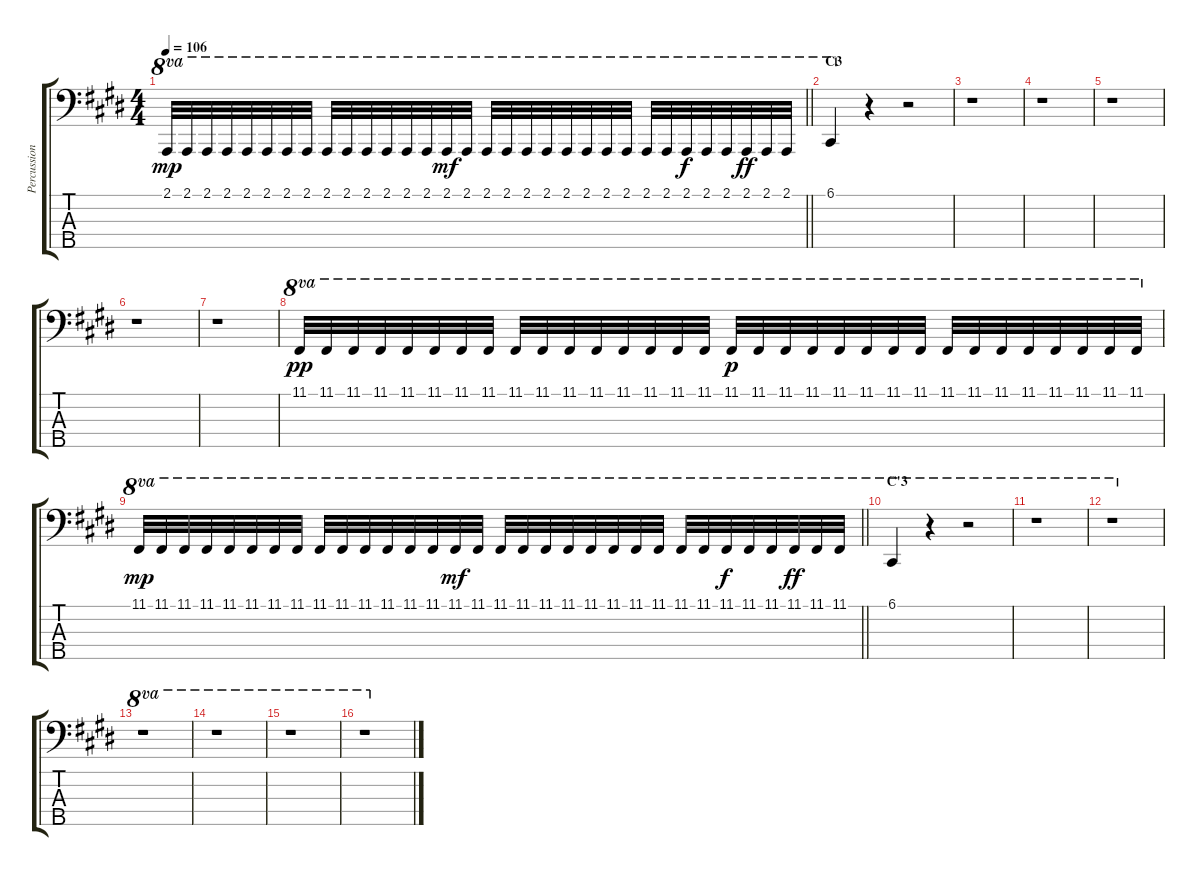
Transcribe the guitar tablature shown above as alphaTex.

\track ("Percussion" "Percussion") {instrument timpani}
\staff {score tabs}
\tuning (G2 D2 A1 E1 B0) {hide}
\ts (4 4)
\tempo 106
\clef f4
\barLineRight lightlight
\ks e
2.1.32{ot 8va dy mp} 2.1.32{ot 8va} 2.1.32{ot 8va} 2.1.32{ot 8va} 2.1.32{ot 8va} 2.1.32{ot 8va} 2.1.32{ot 8va} 2.1.32{ot 8va} 2.1.32{ot 8va} 2.1.32{ot 8va} 2.1.32{ot 8va} 2.1.32{ot 8va} 2.1.32{ot 8va} 2.1.32{ot 8va} 2.1.32{ot 8va dy mf} 2.1.32{ot 8va} 2.1.32{ot 8va} 2.1.32{ot 8va} 2.1.32{ot 8va} 2.1.32{ot 8va} 2.1.32{ot 8va} 2.1.32{ot 8va} 2.1.32{ot 8va} 2.1.32{ot 8va} 2.1.32{ot 8va} 2.1.32{ot 8va} 2.1.32{ot 8va dy f} 2.1.32{ot 8va} 2.1.32{ot 8va} 2.1.32{ot 8va dy ff} 2.1.32{ot 8va} 2.1.32{ot 8va} |
\section ("" "C3")
6.1.4{ot 8va} r.4 r.2 |
r.1 |
r.1 |
r.1 |
r.1 |
r.1 |
11.1.32{ot 8va dy pp} 11.1.32{ot 8va} 11.1.32{ot 8va} 11.1.32{ot 8va} 11.1.32{ot 8va} 11.1.32{ot 8va} 11.1.32{ot 8va} 11.1.32{ot 8va} 11.1.32{ot 8va} 11.1.32{ot 8va} 11.1.32{ot 8va} 11.1.32{ot 8va} 11.1.32{ot 8va} 11.1.32{ot 8va} 11.1.32{ot 8va} 11.1.32{ot 8va} 11.1.32{ot 8va dy p} 11.1.32{ot 8va} 11.1.32{ot 8va} 11.1.32{ot 8va} 11.1.32{ot 8va} 11.1.32{ot 8va} 11.1.32{ot 8va} 11.1.32{ot 8va} 11.1.32{ot 8va} 11.1.32{ot 8va} 11.1.32{ot 8va} 11.1.32{ot 8va} 11.1.32{ot 8va} 11.1.32{ot 8va} 11.1.32{ot 8va} 11.1.32{ot 8va} |
\barLineRight lightlight
11.1.32{ot 8va dy mp} 11.1.32{ot 8va} 11.1.32{ot 8va} 11.1.32{ot 8va} 11.1.32{ot 8va} 11.1.32{ot 8va} 11.1.32{ot 8va} 11.1.32{ot 8va} 11.1.32{ot 8va} 11.1.32{ot 8va} 11.1.32{ot 8va} 11.1.32{ot 8va} 11.1.32{ot 8va} 11.1.32{ot 8va} 11.1.32{ot 8va dy mf} 11.1.32{ot 8va} 11.1.32{ot 8va} 11.1.32{ot 8va} 11.1.32{ot 8va} 11.1.32{ot 8va} 11.1.32{ot 8va} 11.1.32{ot 8va} 11.1.32{ot 8va} 11.1.32{ot 8va} 11.1.32{ot 8va} 11.1.32{ot 8va} 11.1.32{ot 8va dy f} 11.1.32{ot 8va} 11.1.32{ot 8va} 11.1.32{ot 8va dy ff} 11.1.32{ot 8va} 11.1.32{ot 8va} |
\section ("" "C'3")
6.1.4{ot 8va} r.4{ot 8va} r.2{ot 8va} |
r.1{ot 8va} |
r.1{ot 8va} |
r.1{ot 8va} |
r.1{ot 8va} |
r.1{ot 8va} |
r.1{ot 8va}
